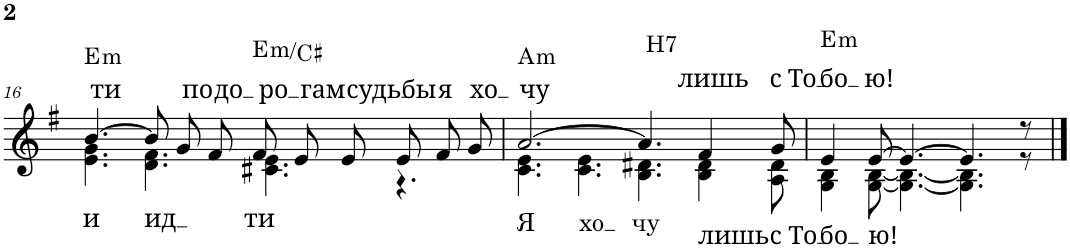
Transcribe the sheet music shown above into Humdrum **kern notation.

**kern	**text	**harte
*part1	*part1	*part1
*staff1	*staff1	*
*I"Piano	*	*
*I'Pno.	*	*
!!LO:PB:g=z
*clefG2	*	*
*k[f#]	*	*
*M12/8	*	*
=16	=16	=16
!	!LO:LY:a	!
*^	*	*
!	!	!LO:LY:b	!LO:H:kt=m
[4.b/	4.e\ 4.g\	и	E:min
!	!	!LO:LY:b	!
8b/L]	4.d\ 4.f#\	ид	.
!	!	!LO:LY:a	!
8g/	.	по	.
!	!	!LO:LY:a	!
8f#/J	.	до	.
!	!	!LO:LY:a	!
!	!	!LO:LY:b	!LO:H:kt=m
8f#/L	4.c#X\ 4.e\	ти	E:min/6
!	!	!LO:LY:a	!
8e/	.	гам	.
!	!	!LO:LY:a	!
8e/J	.	судь	.
!	!	!LO:LY:a	!
8e/L	4.r	бы	.
!	!	!LO:LY:a	!
8f#/	.	я	.
!	!	!LO:LY:a	!
8g/J	.	хо	.
=17	=17	=17	=17
!	!	!LO:LY:a	!
!	!	!LO:LY:b	!LO:H:kt=m
[2.a/	4.c\ 4.e\	Я	A:min
!	!	!LO:LY:b	!
.	4.c\ 4.e\	хо	.
!	!	!LO:LY:b	!LO:H:kt=H7
4.a/]	4.B\ 4.d#X\	чу	N
!	!	!LO:LY:a	!
4f#/	4B\ 4d#\	лишь	.
!	!	!LO:LY:a	!
8g/	8A\ 8d#\	с То	.
=18	=18	=18	=18
!	!	!LO:LY:a	!LO:H:kt=m
4e/	4G\ 4B\	бо	E:min
!	!	!LO:LY:a	!
[8e/	[8G\ [8B\	ю!	.
4.e/_	4.G\_ 4.B\_	.	.
4.e/]	4.G\] 4.B\]	.	.
8r	8r	.	.
*v	*v	*	*
==	==	==
*-	*-	*-
